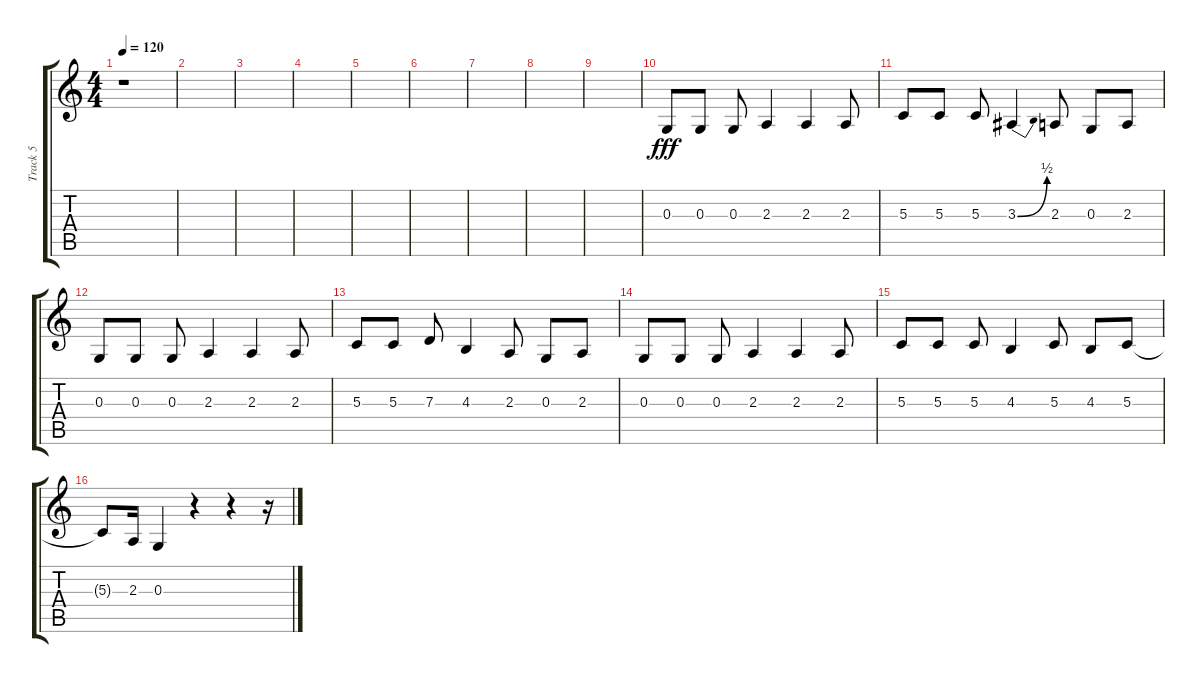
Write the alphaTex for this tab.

\track ("Track 5" "Track 5") {instrument panflute}
\staff {score tabs}
\tuning (E4 B3 G3 D3 A2 E2) {hide}
\ts (4 4)
\tempo 120
\clef g2
\ks c
r.1{dy fff} |
|
|
|
|
|
|
|
|
0.3.8 0.3.8 0.3.8 2.3.4 2.3.4 2.3.8 |
5.3.8 5.3.8 5.3.8 3.3{be (bend 0 0 60 2)}.4 2.3.8 0.3.8 2.3.8 |
0.3.8 0.3.8 0.3.8 2.3.4 2.3.4 2.3.8 |
5.3.8 5.3.8 7.3.8 4.3.4 2.3.8 0.3.8 2.3.8 |
0.3.8 0.3.8 0.3.8 2.3.4 2.3.4 2.3.8 |
5.3.8 5.3.8 5.3.8 4.3.4 5.3.8 4.3.8 5.3.8 |
5.3{t}.8 2.3.16 0.3.4 r.4 r.4 r.16
